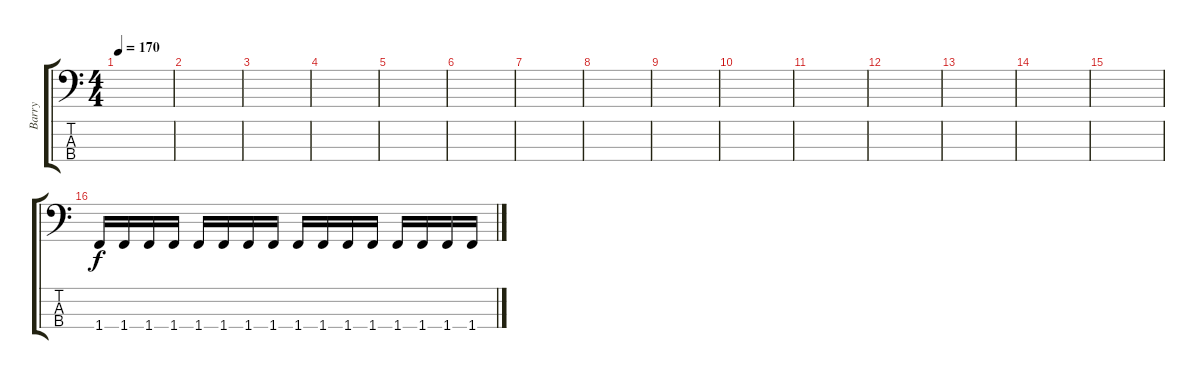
\track ("Barry" "Barry") {instrument electricbasspick}
\staff {score tabs}
\tuning (G2 D2 A1 E1) {hide}
\ts (4 4)
\tempo 170
\clef f4
\ks c
|
|
|
|
|
|
|
|
|
|
|
|
|
|
|
1.4.16 1.4.16 1.4.16 1.4.16 1.4.16 1.4.16 1.4.16 1.4.16 1.4.16 1.4.16 1.4.16 1.4.16 1.4.16 1.4.16 1.4.16 1.4.16
